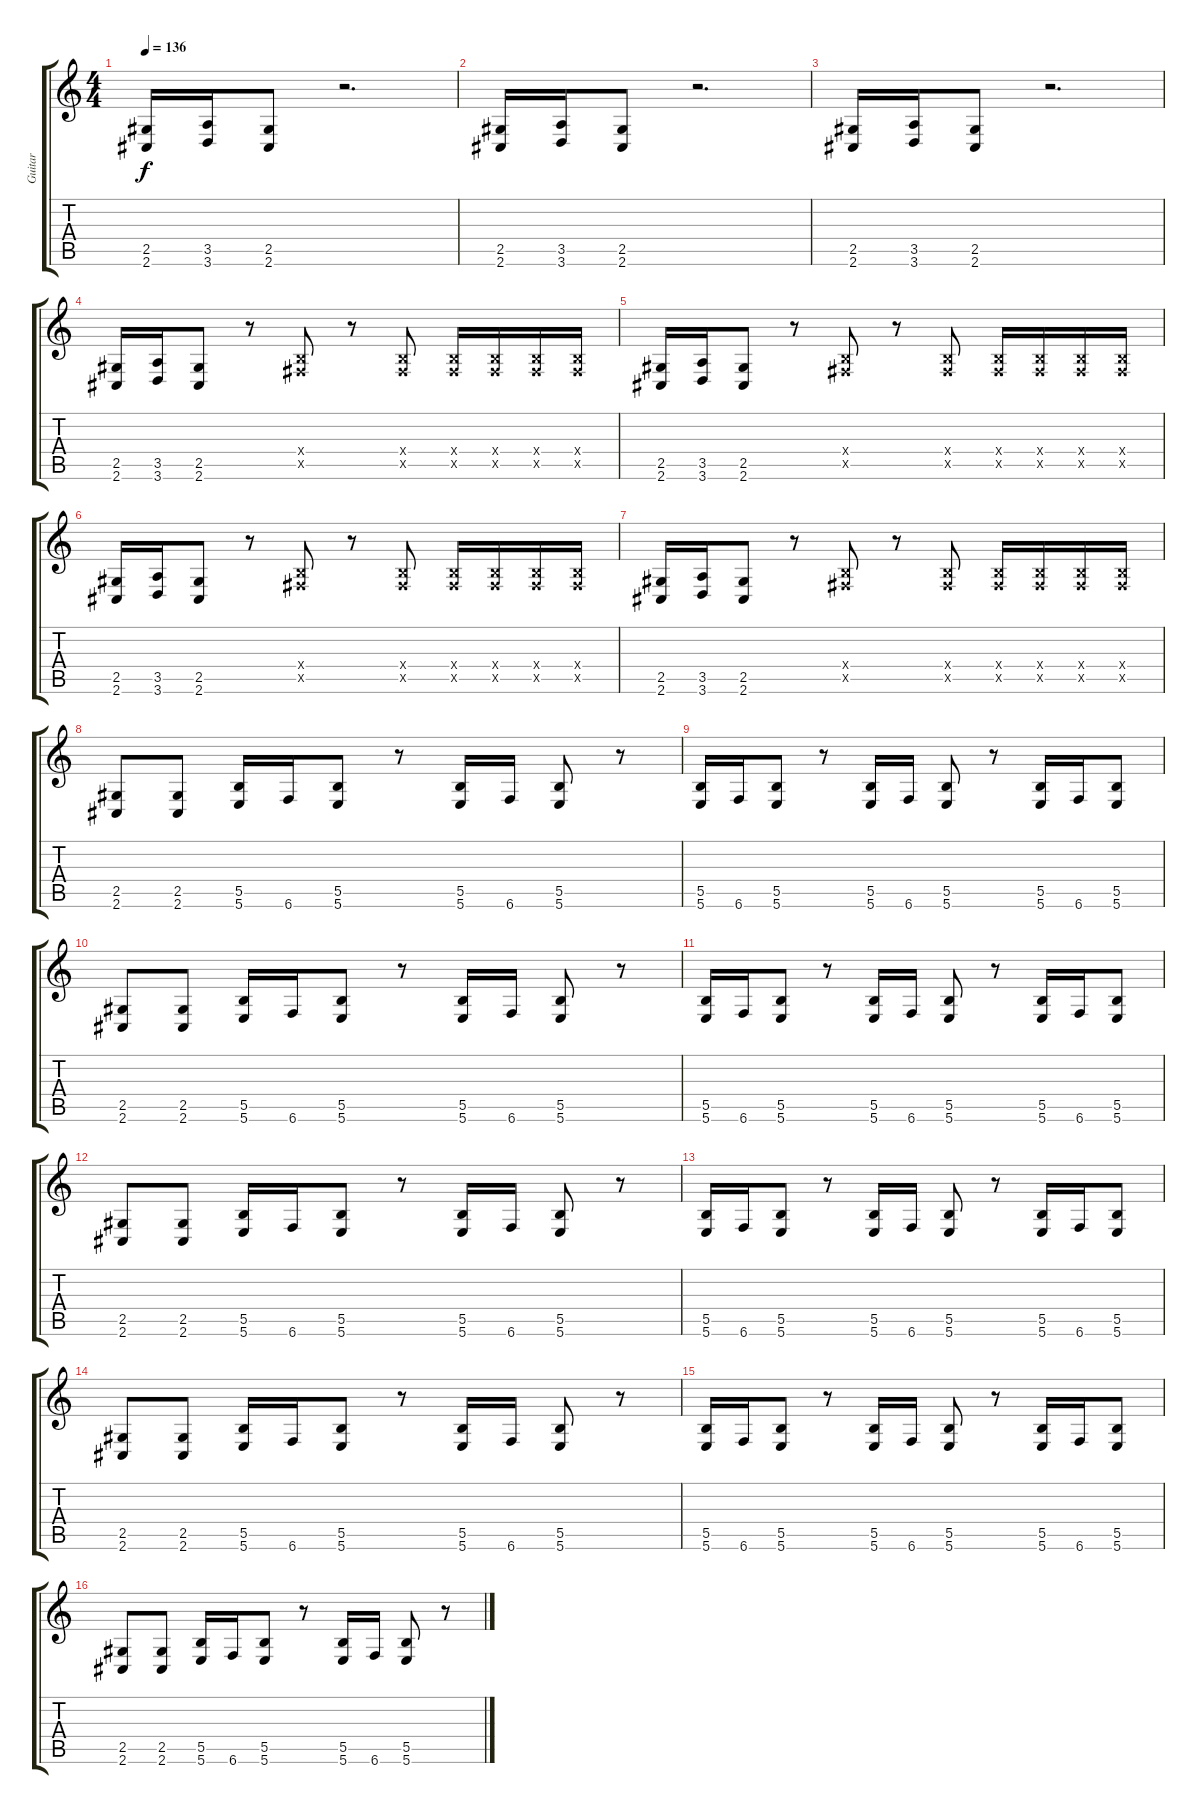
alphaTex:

\track ("Guitar" "Guitar") {instrument overdrivenguitar}
\staff {score tabs}
\tuning (Db4 Ab3 E3 B2 Gb2 B1) {hide}
\ts (4 4)
\tempo 136
\clef g2
\ks c
(2.5 2.6).16{dy f} (3.5 3.6).16 (2.5 2.6).8 r.2{d} |
(2.5 2.6).16 (3.5 3.6).16 (2.5 2.6).8 r.2{d} |
(2.5 2.6).16 (3.5 3.6).16 (2.5 2.6).8 r.2{d} |
(2.5 2.6).16 (3.5 3.6).16 (2.5 2.6).8 r.8 (0.4{x} 0.5{x}).8 r.8 (0.4{x} 0.5{x}).8 (0.4{x} 0.5{x}).16 (0.4{x} 0.5{x}).16 (0.4{x} 0.5{x}).16 (0.4{x} 0.5{x}).16 |
(2.5 2.6).16 (3.5 3.6).16 (2.5 2.6).8 r.8 (0.4{x} 0.5{x}).8 r.8 (0.4{x} 0.5{x}).8 (0.4{x} 0.5{x}).16 (0.4{x} 0.5{x}).16 (0.4{x} 0.5{x}).16 (0.4{x} 0.5{x}).16 |
(2.5 2.6).16 (3.5 3.6).16 (2.5 2.6).8 r.8 (0.4{x} 0.5{x}).8 r.8 (0.4{x} 0.5{x}).8 (0.4{x} 0.5{x}).16 (0.4{x} 0.5{x}).16 (0.4{x} 0.5{x}).16 (0.4{x} 0.5{x}).16 |
(2.5 2.6).16 (3.5 3.6).16 (2.5 2.6).8 r.8 (0.4{x} 0.5{x}).8 r.8 (0.4{x} 0.5{x}).8 (0.4{x} 0.5{x}).16 (0.4{x} 0.5{x}).16 (0.4{x} 0.5{x}).16 (0.4{x} 0.5{x}).16 |
(2.5 2.6).8 (2.5 2.6).8 (5.5 5.6).16 6.6.16 (5.5 5.6).8 r.8 (5.5 5.6).16 6.6.16 (5.5 5.6).8 r.8 |
(5.5 5.6).16 6.6.16 (5.5 5.6).8 r.8 (5.5 5.6).16 6.6.16 (5.5 5.6).8 r.8 (5.5 5.6).16 6.6.16 (5.5 5.6).8 |
(2.5 2.6).8 (2.5 2.6).8 (5.5 5.6).16 6.6.16 (5.5 5.6).8 r.8 (5.5 5.6).16 6.6.16 (5.5 5.6).8 r.8 |
(5.5 5.6).16 6.6.16 (5.5 5.6).8 r.8 (5.5 5.6).16 6.6.16 (5.5 5.6).8 r.8 (5.5 5.6).16 6.6.16 (5.5 5.6).8 |
(2.5 2.6).8 (2.5 2.6).8 (5.5 5.6).16 6.6.16 (5.5 5.6).8 r.8 (5.5 5.6).16 6.6.16 (5.5 5.6).8 r.8 |
(5.5 5.6).16 6.6.16 (5.5 5.6).8 r.8 (5.5 5.6).16 6.6.16 (5.5 5.6).8 r.8 (5.5 5.6).16 6.6.16 (5.5 5.6).8 |
(2.5 2.6).8 (2.5 2.6).8 (5.5 5.6).16 6.6.16 (5.5 5.6).8 r.8 (5.5 5.6).16 6.6.16 (5.5 5.6).8 r.8 |
(5.5 5.6).16 6.6.16 (5.5 5.6).8 r.8 (5.5 5.6).16 6.6.16 (5.5 5.6).8 r.8 (5.5 5.6).16 6.6.16 (5.5 5.6).8 |
(2.5 2.6).8 (2.5 2.6).8 (5.5 5.6).16 6.6.16 (5.5 5.6).8 r.8 (5.5 5.6).16 6.6.16 (5.5 5.6).8 r.8
